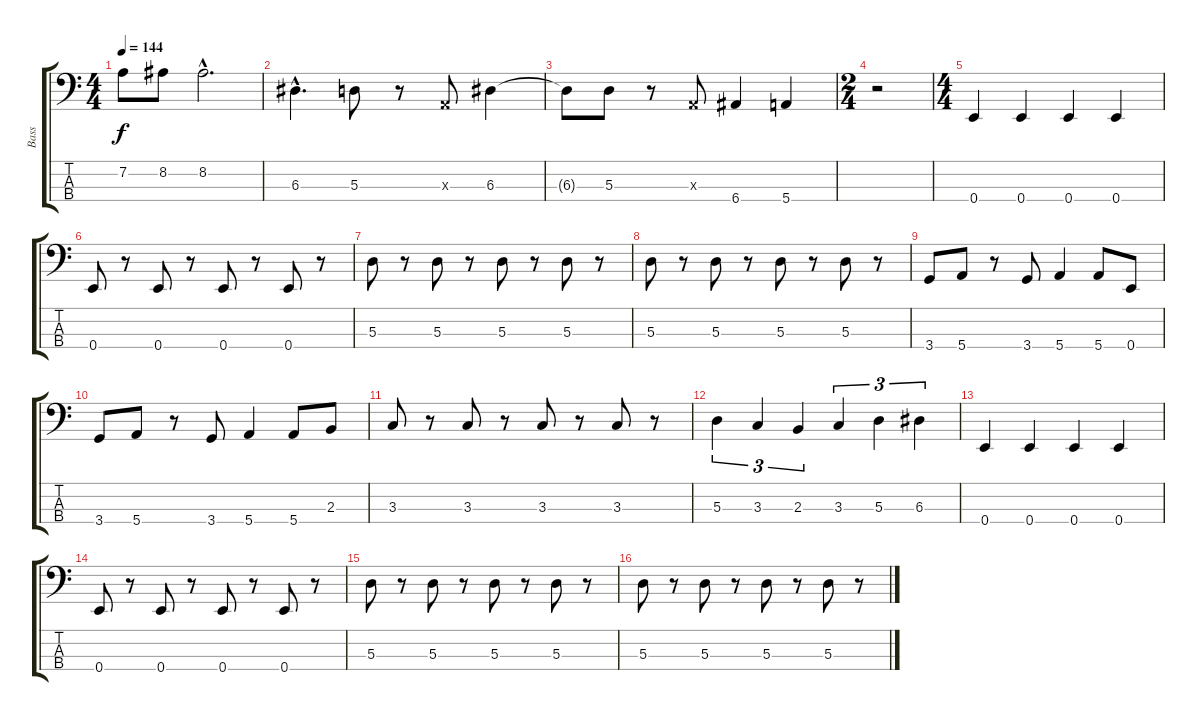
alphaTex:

\track ("Bass" "Bass") {instrument electricbassfinger}
\staff {score tabs}
\tuning (G2 D2 A1 E1) {hide}
\ts (4 4)
\tempo 144
\clef f4
\ks c
7.2.8{dy f} 8.2.8 8.2{hac}.2{d} |
6.3{hac}.4{d} 5.3.8 r.8 0.3{x}.8 6.3.4 |
6.3{t}.8 5.3.8 r.8 0.3{x}.8 6.4.4 5.4.4 |
\ts (2 4)
r.2 |
\ts (4 4)
0.4.4 0.4.4 0.4.4 0.4.4 |
0.4.8 r.8 0.4.8 r.8 0.4.8 r.8 0.4.8 r.8 |
5.3.8 r.8 5.3.8 r.8 5.3.8 r.8 5.3.8 r.8 |
5.3.8 r.8 5.3.8 r.8 5.3.8 r.8 5.3.8 r.8 |
3.4.8 5.4.8 r.8 3.4.8 5.4.4 5.4.8 0.4.8 |
3.4.8 5.4.8 r.8 3.4.8 5.4.4 5.4.8 2.3.8 |
3.3.8 r.8 3.3.8 r.8 3.3.8 r.8 3.3.8 r.8 |
5.3.4{tu (3 2)} 3.3.4{tu (3 2)} 2.3.4{tu (3 2)} 3.3.4{tu (3 2)} 5.3.4{tu (3 2)} 6.3.4{tu (3 2)} |
0.4.4 0.4.4 0.4.4 0.4.4 |
0.4.8 r.8 0.4.8 r.8 0.4.8 r.8 0.4.8 r.8 |
5.3.8 r.8 5.3.8 r.8 5.3.8 r.8 5.3.8 r.8 |
5.3.8 r.8 5.3.8 r.8 5.3.8 r.8 5.3.8 r.8
